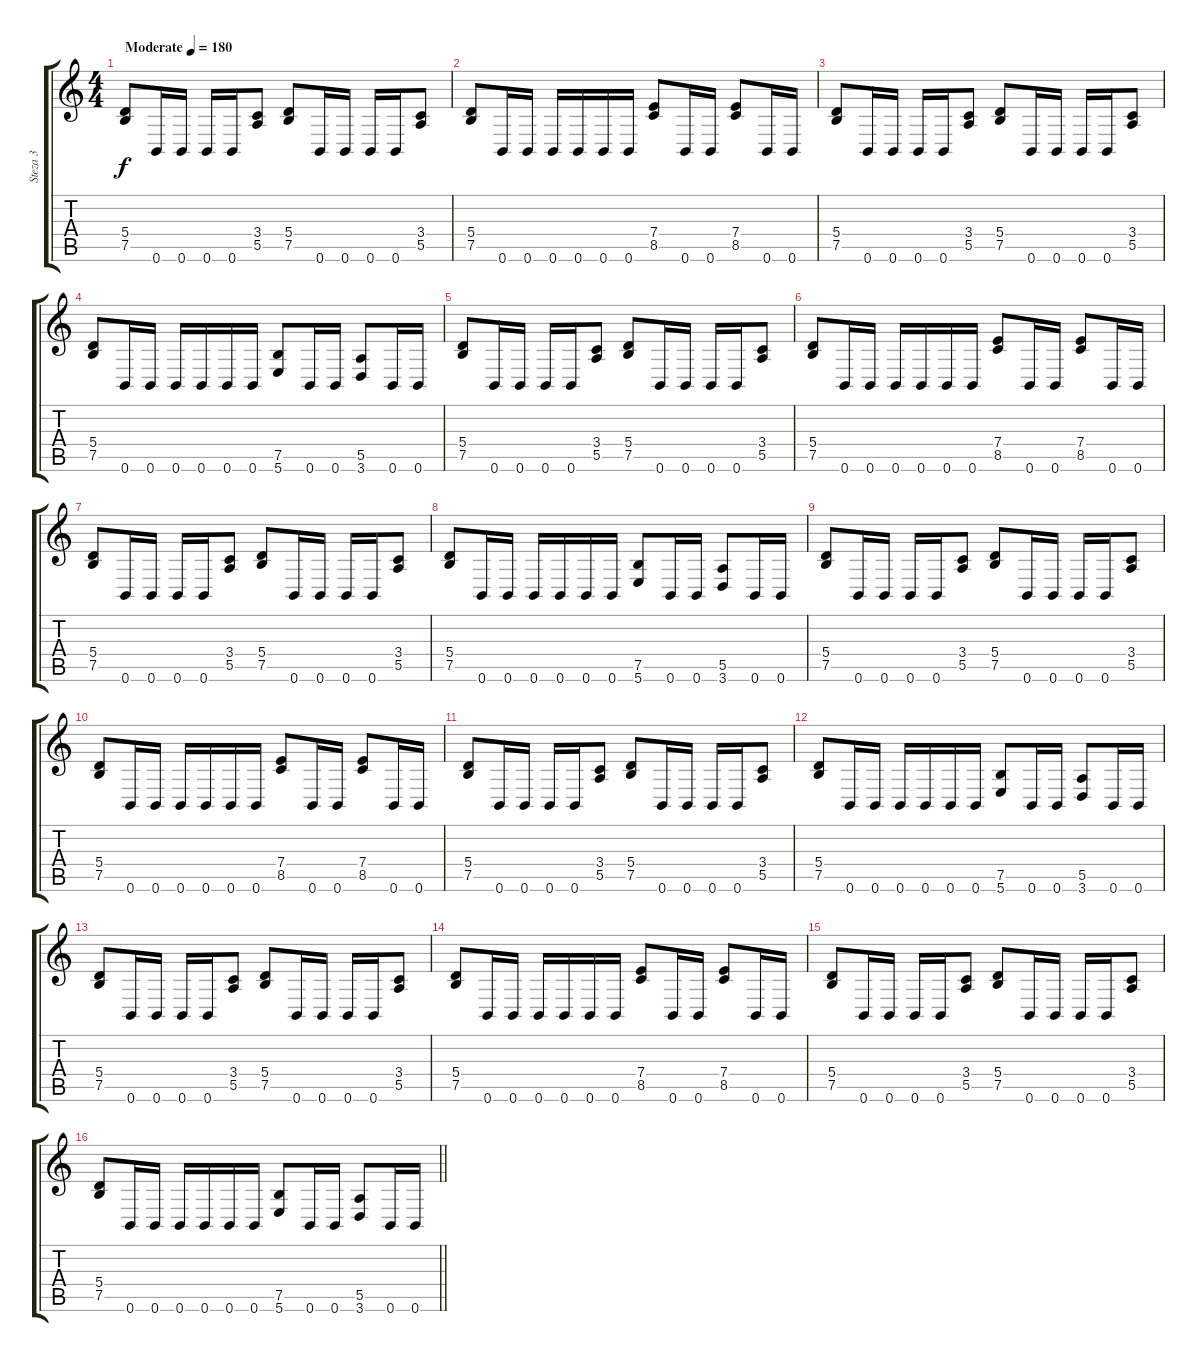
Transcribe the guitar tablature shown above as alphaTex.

\track ("Steza 3" "Steza 3") {instrument overdrivenguitar}
\staff {score tabs}
\tuning (B3 Gb3 D3 A2 E2 B1) {hide}
\ts (4 4)
\tempo (180 "Moderate")
\clef g2
\ks c
(5.4 7.5).8{dy f instrument overdrivenguitar} 0.6.16 0.6.16 0.6.16 0.6.16 (3.4 5.5).8 (5.4 7.5).8 0.6.16 0.6.16 0.6.16 0.6.16 (3.4 5.5).8 |
(5.4 7.5).8 0.6.16 0.6.16 0.6.16 0.6.16 0.6.16 0.6.16 (7.4 8.5).8 0.6.16 0.6.16 (7.4 8.5).8 0.6.16 0.6.16 |
(5.4 7.5).8 0.6.16 0.6.16 0.6.16 0.6.16 (3.4 5.5).8 (5.4 7.5).8 0.6.16 0.6.16 0.6.16 0.6.16 (3.4 5.5).8 |
(5.4 7.5).8 0.6.16 0.6.16 0.6.16 0.6.16 0.6.16 0.6.16 (7.5 5.6).8 0.6.16 0.6.16 (5.5 3.6).8 0.6.16 0.6.16 |
(5.4 7.5).8 0.6.16 0.6.16 0.6.16 0.6.16 (3.4 5.5).8 (5.4 7.5).8 0.6.16 0.6.16 0.6.16 0.6.16 (3.4 5.5).8 |
(5.4 7.5).8 0.6.16 0.6.16 0.6.16 0.6.16 0.6.16 0.6.16 (7.4 8.5).8 0.6.16 0.6.16 (7.4 8.5).8 0.6.16 0.6.16 |
(5.4 7.5).8 0.6.16 0.6.16 0.6.16 0.6.16 (3.4 5.5).8 (5.4 7.5).8 0.6.16 0.6.16 0.6.16 0.6.16 (3.4 5.5).8 |
(5.4 7.5).8 0.6.16 0.6.16 0.6.16 0.6.16 0.6.16 0.6.16 (7.5 5.6).8 0.6.16 0.6.16 (5.5 3.6).8 0.6.16 0.6.16 |
(5.4 7.5).8 0.6.16 0.6.16 0.6.16 0.6.16 (3.4 5.5).8 (5.4 7.5).8 0.6.16 0.6.16 0.6.16 0.6.16 (3.4 5.5).8 |
(5.4 7.5).8 0.6.16 0.6.16 0.6.16 0.6.16 0.6.16 0.6.16 (7.4 8.5).8 0.6.16 0.6.16 (7.4 8.5).8 0.6.16 0.6.16 |
(5.4 7.5).8 0.6.16 0.6.16 0.6.16 0.6.16 (3.4 5.5).8 (5.4 7.5).8 0.6.16 0.6.16 0.6.16 0.6.16 (3.4 5.5).8 |
(5.4 7.5).8 0.6.16 0.6.16 0.6.16 0.6.16 0.6.16 0.6.16 (7.5 5.6).8 0.6.16 0.6.16 (5.5 3.6).8 0.6.16 0.6.16 |
(5.4 7.5).8 0.6.16 0.6.16 0.6.16 0.6.16 (3.4 5.5).8 (5.4 7.5).8 0.6.16 0.6.16 0.6.16 0.6.16 (3.4 5.5).8 |
(5.4 7.5).8 0.6.16 0.6.16 0.6.16 0.6.16 0.6.16 0.6.16 (7.4 8.5).8 0.6.16 0.6.16 (7.4 8.5).8 0.6.16 0.6.16 |
(5.4 7.5).8 0.6.16 0.6.16 0.6.16 0.6.16 (3.4 5.5).8 (5.4 7.5).8 0.6.16 0.6.16 0.6.16 0.6.16 (3.4 5.5).8 |
\barLineRight lightlight
(5.4 7.5).8 0.6.16 0.6.16 0.6.16 0.6.16 0.6.16 0.6.16 (7.5 5.6).8 0.6.16 0.6.16 (5.5 3.6).8 0.6.16 0.6.16
